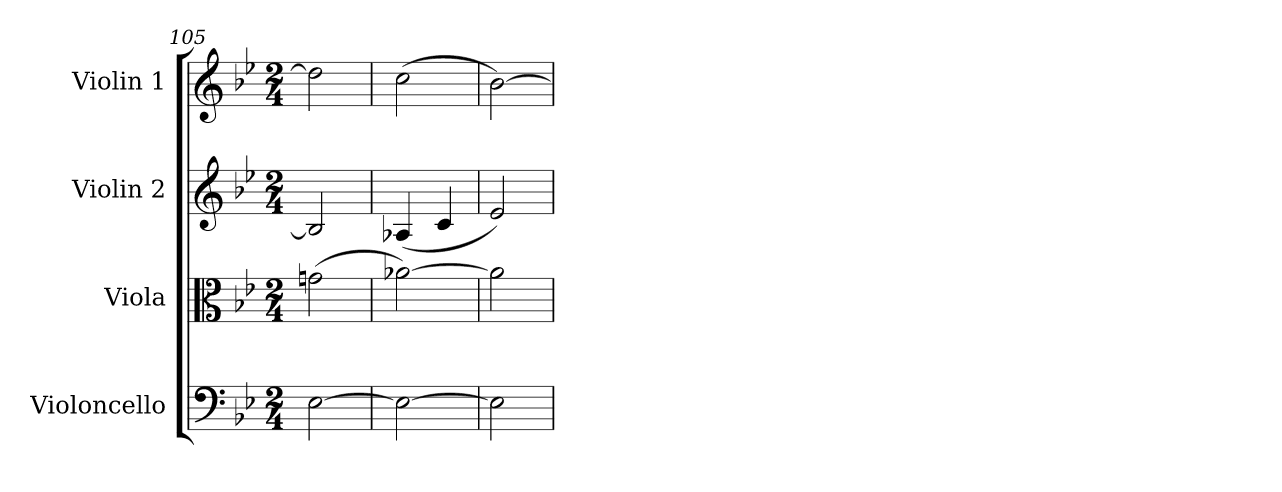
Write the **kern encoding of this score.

**kern	**kern	**kern	**kern
*part4	*part3	*part2	*part1
*staff4	*staff3	*staff2	*staff1
*I"Violoncello	*I"Viola	*I"Violin 2	*I"Violin 1
*I'Vc	*I'Vla	*I'Vln	*I'Vln
*clefF4	*clefC3	*clefG2	*clefG2
*k[b-e-]	*k[b-e-]	*k[b-e-]	*k[b-e-]
*M2/4	*M2/4	*M2/4	*M2/4
=105	=105	=105	=105
[2E-\	(2gn\	2B-/]	2dd-\]
=106	=106	=106	=106
2E-\_	[2a-X\)	(4A-X/	(2cc\
.	.	4c/	.
=107	=107	=107	=107
2E-\]	2a-\]	2e-/)	[2b-\)
=	=	=	=
*-	*-	*-	*-
